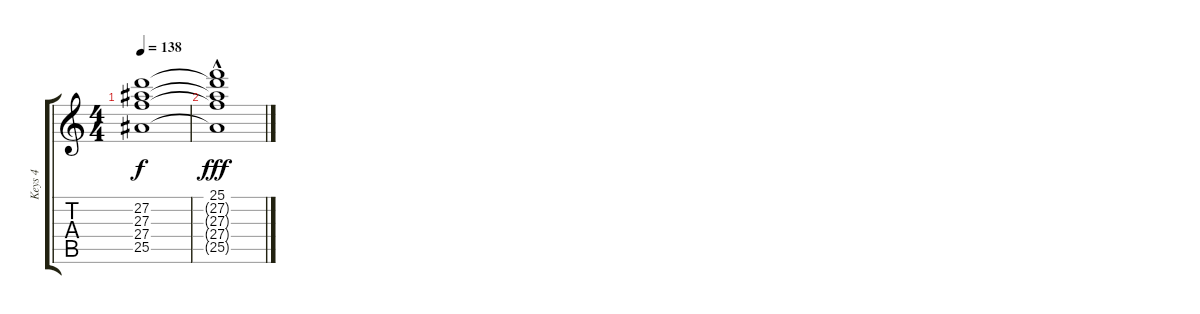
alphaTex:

\track ("Keys 4" "Keys 4") {instrument stringensemble1}
\staff {score tabs}
\tuning (E4 B3 G3 D3 A2 E2) {hide}
\ts (4 4)
\tempo 138
\clef g2
\ks c
(27.2 27.3 27.4 25.5).1{dy f} |
(25.1{hac} 27.2{t} 27.3{t} 27.4{t} 25.5{t}).1{dy fff}
